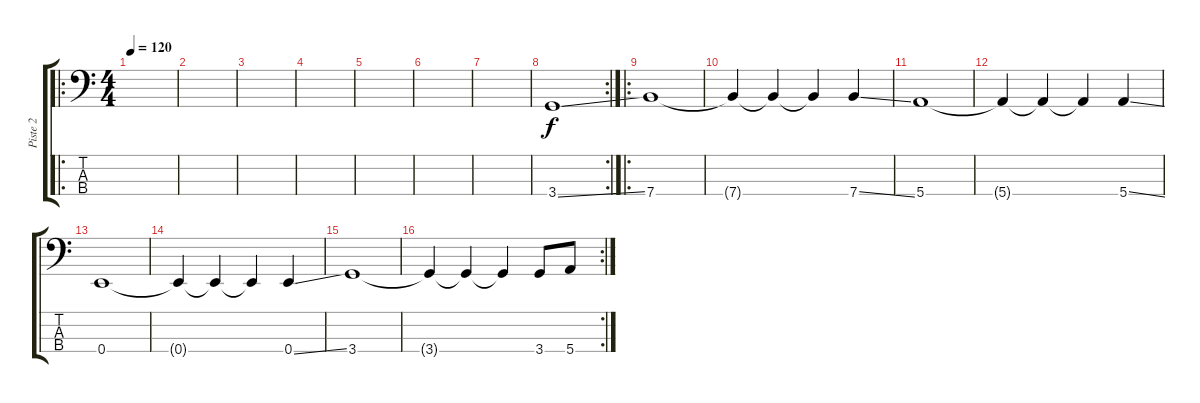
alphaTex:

\track ("Piste 2" "Piste 2") {instrument electricbassfinger}
\staff {score tabs}
\tuning (G2 D2 A1 E1) {hide}
\ro
\ts (4 4)
\tempo 120
\clef f4
\ks c
|
|
|
|
|
|
|
\rc 2
3.4{ss}.1 |
\ro
7.4.1 |
7.4{t}.4 7.4{t}.4 7.4{t}.4 7.4{ss}.4 |
5.4.1 |
5.4{t}.4 5.4{t}.4 5.4{t}.4 5.4{ss}.4 |
0.4.1 |
0.4{t}.4 0.4{t}.4 0.4{t}.4 0.4{ss}.4 |
3.4.1 |
\rc 2
3.4{t}.4 3.4{t}.4 3.4{t}.4 3.4.8 5.4{ss}.8
